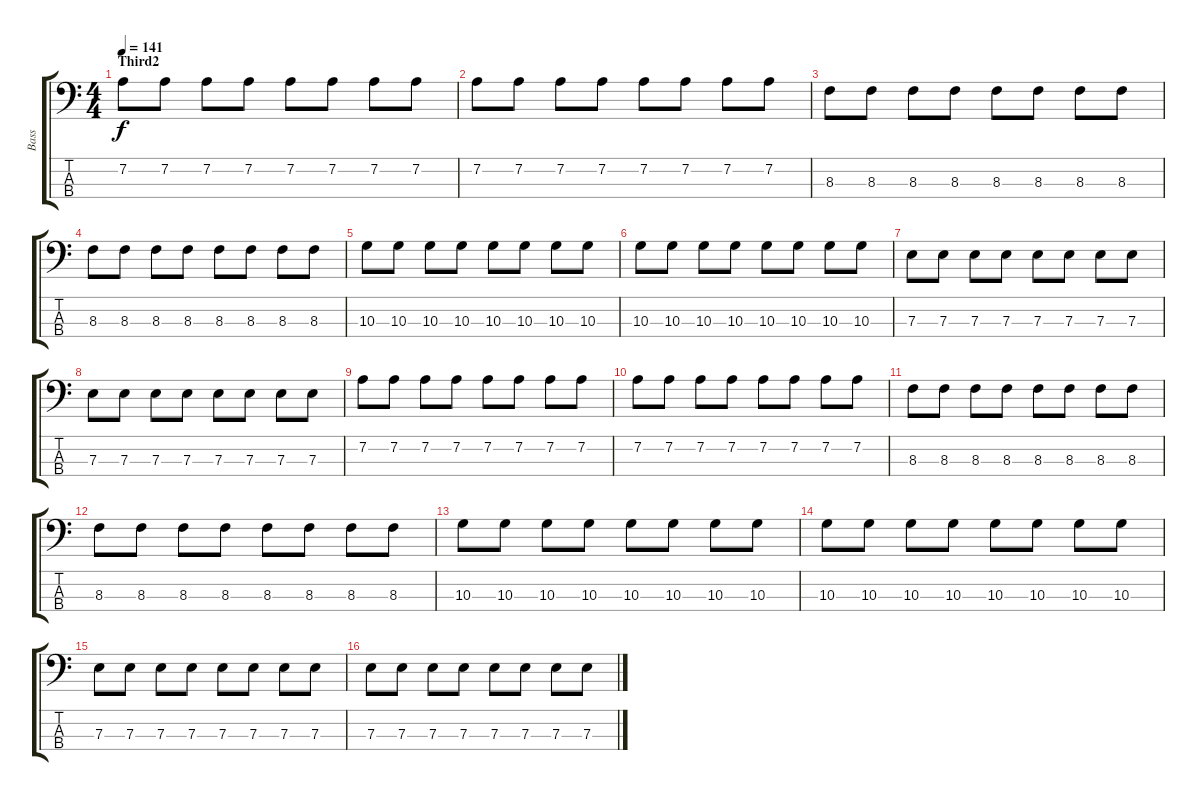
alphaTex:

\track ("Bass" "Bass") {instrument electricbassfinger}
\staff {score tabs}
\tuning (G2 D2 A1 E1) {hide}
\ts (4 4)
\section ("" "Third2")
\tempo 141
\clef f4
\ks c
7.2.8{dy f} 7.2.8 7.2.8 7.2.8 7.2.8 7.2.8 7.2.8 7.2.8 |
7.2.8 7.2.8 7.2.8 7.2.8 7.2.8 7.2.8 7.2.8 7.2.8 |
8.3.8 8.3.8 8.3.8 8.3.8 8.3.8 8.3.8 8.3.8 8.3.8 |
8.3.8 8.3.8 8.3.8 8.3.8 8.3.8 8.3.8 8.3.8 8.3.8 |
10.3.8 10.3.8 10.3.8 10.3.8 10.3.8 10.3.8 10.3.8 10.3.8 |
10.3.8 10.3.8 10.3.8 10.3.8 10.3.8 10.3.8 10.3.8 10.3.8 |
7.3.8 7.3.8 7.3.8 7.3.8 7.3.8 7.3.8 7.3.8 7.3.8 |
7.3.8 7.3.8 7.3.8 7.3.8 7.3.8 7.3.8 7.3.8 7.3.8 |
7.2.8 7.2.8 7.2.8 7.2.8 7.2.8 7.2.8 7.2.8 7.2.8 |
7.2.8 7.2.8 7.2.8 7.2.8 7.2.8 7.2.8 7.2.8 7.2.8 |
8.3.8 8.3.8 8.3.8 8.3.8 8.3.8 8.3.8 8.3.8 8.3.8 |
8.3.8 8.3.8 8.3.8 8.3.8 8.3.8 8.3.8 8.3.8 8.3.8 |
10.3.8 10.3.8 10.3.8 10.3.8 10.3.8 10.3.8 10.3.8 10.3.8 |
10.3.8 10.3.8 10.3.8 10.3.8 10.3.8 10.3.8 10.3.8 10.3.8 |
7.3.8 7.3.8 7.3.8 7.3.8 7.3.8 7.3.8 7.3.8 7.3.8 |
7.3.8 7.3.8 7.3.8 7.3.8 7.3.8 7.3.8 7.3.8 7.3.8
